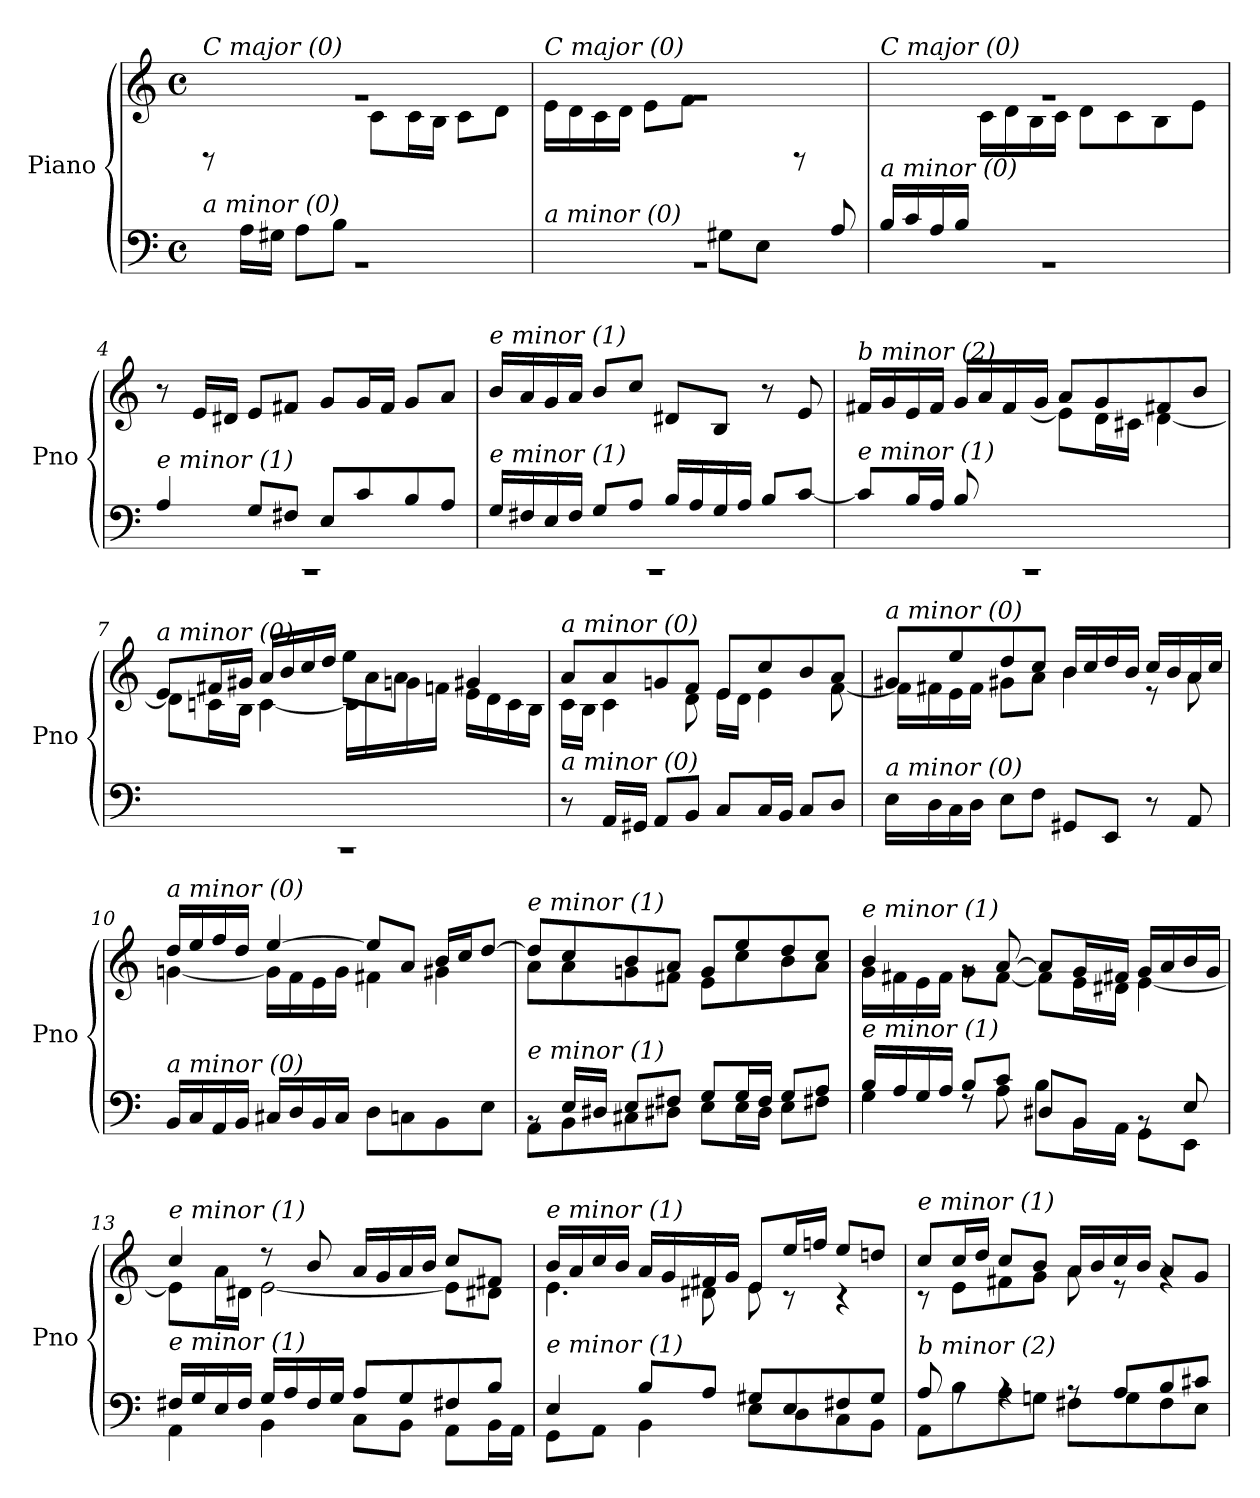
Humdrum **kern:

**kern	**kern
*part1	*part1
*staff2	*staff1
*I"Piano	*
*I'Pno	*
*clefF4	*clefG2
*k[]	*k[]
*M4/4	*M4/4
*met(c)	*met(c)
=1	=1
*^	*^
!	!	!LO:TX:i:t=C major (0)	!
!LO:TX:i:t=a minor (0)	!	!	!
8ryy	1rBB	1rg	8rBB
16A\LL	.	.	4.ryy
16G#X\JJ	.	.	.
8A\L	.	.	.
8B\J	.	.	.
2ryy	.	.	8c\L
.	.	.	16c\L
.	.	.	16B\JJ
.	.	.	8c\L
.	.	.	8d\J
=2	=2	=2	=2
!	!	!LO:TX:i:t=C major (0)	!
!LO:TX:i:t=a minor (0)	!	!	!
2ryy	1rBB	1rg	16e\LL
.	.	.	16d\
.	.	.	16c\
.	.	.	16d\JJ
.	.	.	8e\L
.	.	.	8f\J
8G#X\L	.	.	4ryy
8E\J	.	.	.
8ryy	.	.	8rBB
8A/	.	.	8ryy
=3	=3	=3	=3
!	!	!LO:TX:i:t=C major (0)	!
!LO:TX:i:t=a minor (0)	!	!	!
16B/LL	1rBB	1rg	4ryy
16c/	.	.	.
16A/	.	.	.
16B/JJ	.	.	.
2.ryy	.	.	16c\LL
.	.	.	16d\
.	.	.	16B\
.	.	.	16c\JJ
.	.	.	8d\L
.	.	.	8c\
.	.	.	8B\
.	.	.	8e\J
!!LO:LB:g=z
=4	=4	=4	=4
!	!	!LO:TX:i:t=e minor (1)	!
!LO:TX:i:t=e minor (1)	!	!	!
*	*	*v	*v
1rCC	4A/	8r
.	.	16e/LL
.	.	16d#X/JJ
.	8G/L	8e/L
.	8F#X/J	8f#X/J
.	8E/L	8g/L
.	8c/	16g/L
.	.	16f#/JJ
.	8B/	8g/L
.	8A/J	8a/J
!!LO:LB:g=z
=5	=5	=5
!	!	!LO:TX:i:t=e minor (1)
!LO:TX:i:t=e minor (1)	!	!
1rCC	16G/LL	16b/LL
.	16F#X/	16a/
.	16E/	16g/
.	16F#/JJ	16a/JJ
.	8G/L	8b/L
.	8A/J	8cc/J
.	16B/LL	8d#X/L
.	16A/	.
.	16G/	8B/J
.	16A/JJ	.
.	8B/L	8r
.	[8c/J	8e/
=6	=6	=6
*	*	*^
!	!	!LO:TX:i:t=b minor (2)	!
!LO:TX:i:t=e minor (1)	!	!	!
1rCC	8c/L]	16f#X/LL	4.ryy
.	.	16g/	.
.	16B/L	16e/	.
.	16A/JJ	16f#/JJ	.
.	8B/L	16g/LL	.
.	.	16a/	.
.	2ryy	16f#/	[8e\J
.	.	16g/JJ	.
.	.	8a/L	8e\L]
.	.	8g/	16d\L
.	.	.	16c#X\JJ
.	.	8f#X/	[4d\
.	8ryy	8b/J	.
=7	=7	=7	=7
!	!	!LO:TX:i:t=a minor (0)	!
!LO:TX:i:t=e minor (1)	!	!	!
*v	*v	*	*
1rCC	8e/L	8d\L]
.	16f#X/L	16cn\L
.	16g#X/JJ	16B\JJ
.	16a/LL	[4c\
.	16b/	.
.	16cc/	.
.	16dd/JJ	.
.	8ee\L	16c\LL]
.	.	16a\
.	8a\J	16gn\
.	.	16fn\JJ
.	4g#X/	16e\LL
.	.	16d\
.	.	16c\
.	.	16B\JJ
!!LO:LB:g=z	!!
=8	=8	=8
!	!LO:TX:i:t=a minor (0)	!
!LO:TX:i:t=a minor (0)	!	!
8r	8a/L	16c\LL
.	.	16B\JJ
16AA/LL	8a/	4c\
16GG#X/JJ	.	.
8AA/L	8gn/	.
8BB/J	8f/J	8d\
8C/L	8e/L	16e\LL
.	.	16d\JJ
16C/L	8cc/	4e\
16BB/JJ	.	.
8C/L	8b/	.
8D/J	8a/J	[8f\
=9	=9	=9
!	!LO:TX:i:t=a minor (0)	!
!LO:TX:i:t=a minor (0)	!	!
16E\LL	8g#X/L	16f\LL]
16D\	.	16f#X\
16C\	8ee/	16e\
16D\JJ	.	16f#\JJ
8E\L	8dd/	8g#X\L
8F\J	8cc/J	8a\J
8GG#X/L	16b/LL	4b\
.	16cc/	.
8EE/J	16dd/	.
.	16b/JJ	.
8r	16cc/LL	8r
.	16b/	.
8AA/	16a/	8a\
.	16cc/JJ	.
=10	=10	=10
!	!LO:TX:i:t=a minor (0)	!
!LO:TX:i:t=a minor (0)	!	!
16BB/LL	16dd/LL	[4gn\
16C/	16ee/	.
16AA/	16ff/	.
16BB/JJ	16dd/JJ	.
16C#X/LL	[4ee/	16g\LL]
16D/	.	16f\
16BB/	.	16e\
16C#/JJ	.	16g\JJ
8D\L	8ee/L]	4f#X\
8Cn\	8a/J	.
8BB\	16b/LL	4g#X\
.	16cc/J	.
8E\J	[8dd/J	.
!!LO:LB:g=z	!!
=11	=11	=11
*^	*	*
!	!	!LO:TX:i:t=e minor (1)	!
!LO:TX:i:t=e minor (1)	!	!	!
8rBB	8AA\L	8dd/L]	8a\L
16E/LL	8BB\	8cc/	8a\
16D#X/JJ	.	.	.
8E/L	8C#X\	8b/	8gn\
8F#X/J	8D#X\J	8a/J	8f#X\J
8G/L	8E\L	8g/L	8e\L
16G/L	16E\L	8ee/	8cc\
16F#/JJ	16D#\JJ	.	.
8G/L	8E\L	8dd/	8b\
8A/J	8F#X\J	8cc/J	8a\J
=12	=12	=12	=12
!	!	!LO:TX:i:t=e minor (1)	!
!LO:TX:i:t=e minor (1)	!	!	!
16B/LL	4G\	4b/	16g\LL
16A/	.	.	16f#X\
16G/	.	.	16e\
16A/JJ	.	.	16f#\JJ
8B/L	8rF	8rg	8g\L
8c/J	8A\	[8a/	[8f#\J
8D#X/L	8B\L	8a/L]	8f#\L]
8BB/J	16BB\L	16g/L	16e\L
.	16AA\JJ	16f#X/JJ	16d#X\JJ
8rBB	8GG\L	16g/LL	[4e\
.	.	16a/	.
8E/	8EE\J	16b/	.
.	.	16g/JJ	.
=13	=13	=13	=13
!	!	!LO:TX:i:t=e minor (1)	!
!LO:TX:i:t=e minor (1)	!	!	!
16F#X/LL	4AA\	4cc/	8e\L]
16G/	.	.	.
16E/	.	.	16a\L
16F#/JJ	.	.	16d#X\JJ
16G/LL	4BB\	8r	[2e\
16A/	.	.	.
16F#/	.	8b/	.
16G/JJ	.	.	.
8A/L	8C\L	16a/LL	.
.	.	16g/	.
8G/	8BB\J	16a/	.
.	.	16b/JJ	.
8F#X/	8AA\L	8cc/L	8e\L]
8B/J	16BB\L	8f#X/J	8d#X\J
.	16AA\JJ	.	.
!!LO:PB:g=z	!!
=14	=14	=14	=14
!	!	!LO:TX:i:t=e minor (1)	!
!LO:TX:i:t=e minor (1)	!	!	!
4E/	8GG\L	16b/LL	4.e\
.	.	16a/	.
.	8AA\J	16cc/	.
.	.	16b/JJ	.
8B/L	4BB\	16a/LL	.
.	.	16g/	.
8A/J	.	16f#X/	8d#X\
.	.	16g/JJ	.
8G#X/L	8E\L	8e/L	8e\
8E/	8D\	16ee/L	8r
.	.	16ffn/JJ	.
8F#X/	8C\	8ee/L	4r
8G#/J	8BB\J	8ddn/J	.
=15	=15	=15	=15
!	!	!LO:TX:i:t=e minor (1)	!
!LO:TX:i:t=b minor (2)	!	!	!
8A/	8AA\L	8cc/L	8r
8rA	8B\	16cc/L	8e\L
.	.	16dd/JJ	.
4rA	8A\	8cc/L	8f#X\
.	8Gn\J	8b/J	8g\J
8rA	8F#X\L	16a/LL	8a\
.	.	16b/	.
8A/L	8G\	16cc/	8r
.	.	16b/JJ	.
8B/	8F#\	8a/L	4rg
8c#X/J	8E\J	8g/J	.
*v	*v	*	*
*	*v	*v
=	=
*-	*-
